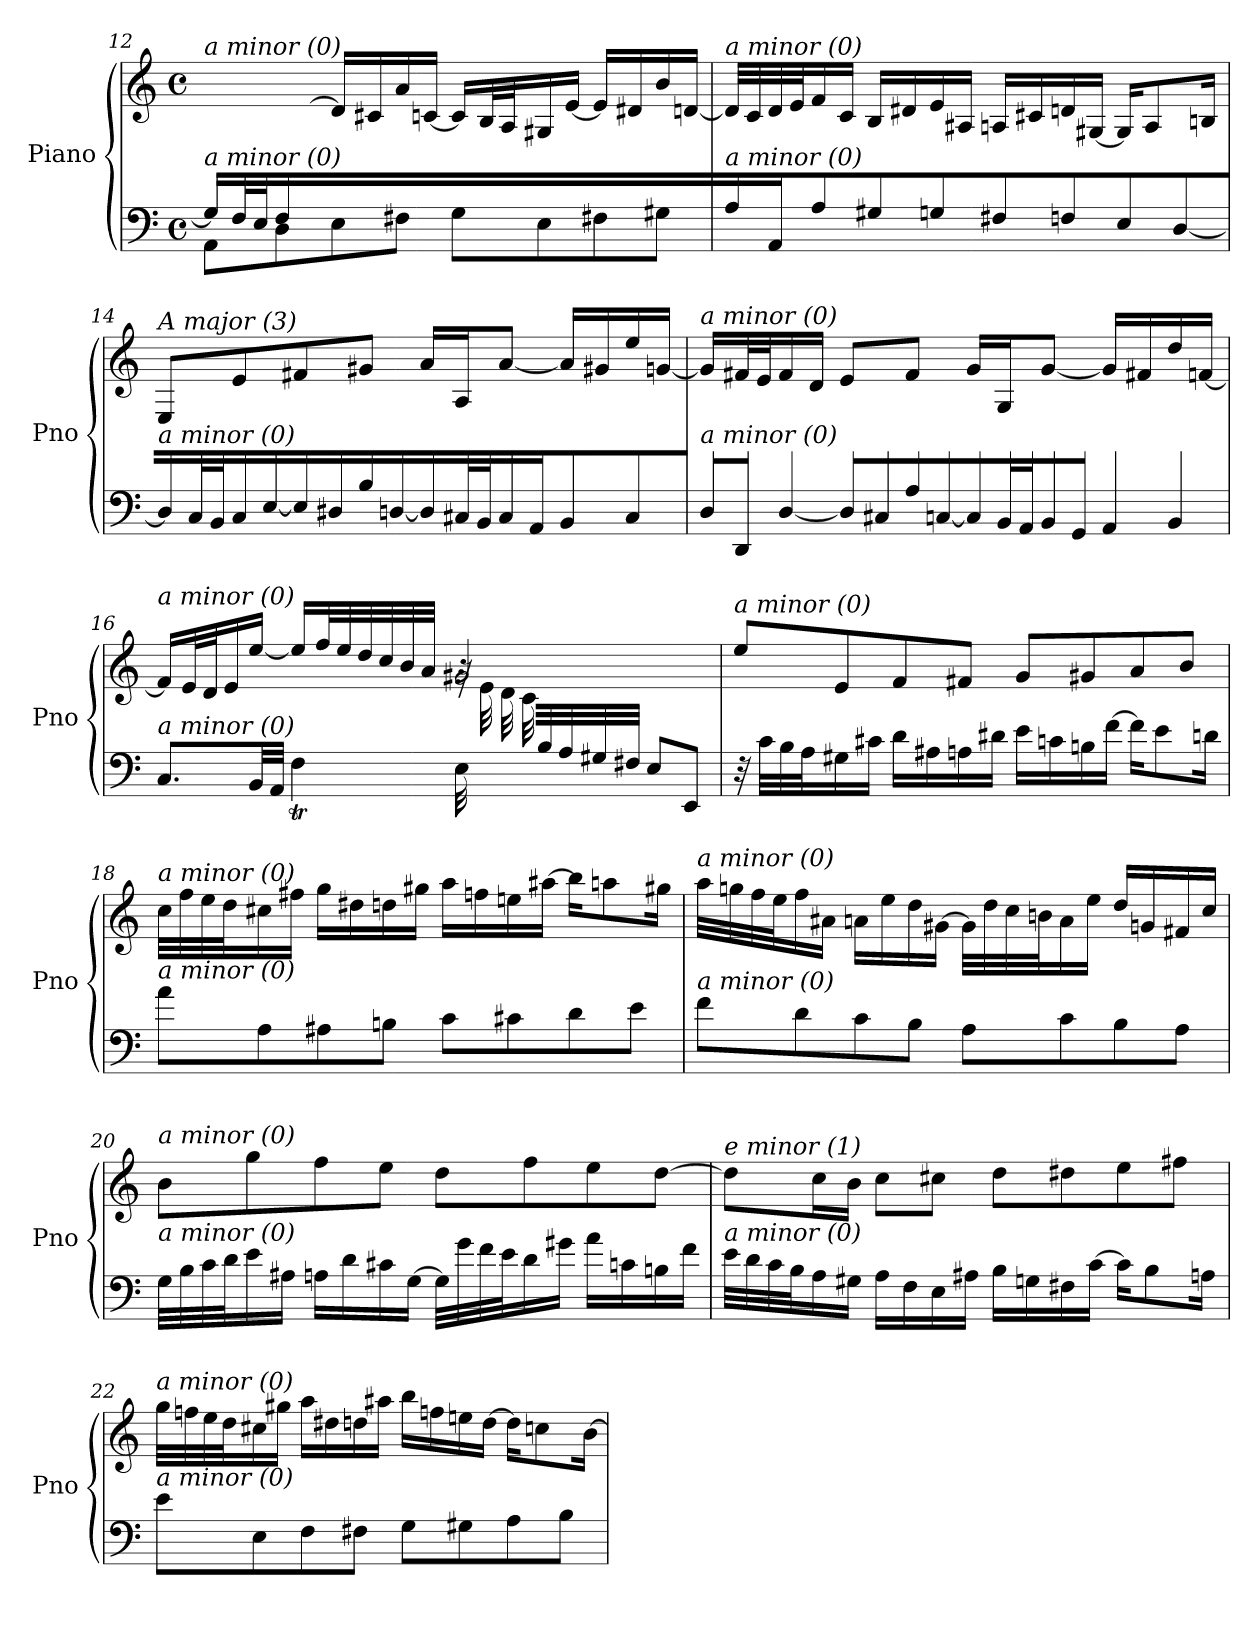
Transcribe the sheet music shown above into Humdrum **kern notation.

**kern	**kern
*part1	*part1
*staff2	*staff1
*I"Piano	*
*I'Pno	*
*clefF4	*clefG2
*k[]	*k[]
*M4/4	*M4/4
*met(c)	*met(c)
=12	=12
*^	*
!	!	!LO:TX:i:t=a minor (0)
!LO:TX:i:t=a minor (0)	!	!
16G/LL]	8AA\L	8.ryy
32F/L	.	.
32E/J	.	.
16F/	8D\	.
2ryy	.	[16d\JJ
.	8E\	16d/LL]
.	.	16c#X/
.	8F#X\J	16a/
.	.	[16cn/JJ
.	8G\L	16c/LL]
.	.	32B/L
.	.	32A/J
.	8E\	16G#X/
4ryy	.	[16e/JJ
.	8F#X\	16e/LL]
.	.	16d#X/
.	8G#X\J	16b/
16ryy	.	[16dn/JJ
*v	*v	*
!!LO:LB:g=z
=13	=13
!	!LO:TX:i:t=a minor (0)
!LO:TX:i:t=a minor (0)	!
16A\LL	32d/LLL]
.	32c/
16AA\J	32d/
.	32e/J
8A\J	16f/
.	16c/JJ
8G#X\L	16B/LL
.	16d#X/
8Gn\J	16e/
.	16A#Xi/JJ
8F#X\L	16A/LL
.	16c#X/
8Fn\	16dn/
.	[16G#X/JJ
8E\	16G#/KL]
.	8A/
[8D\J	.
.	16Bn/Jk
=14	=14
!	!LO:TX:i:t=A major (3)
!LO:TX:i:t=a minor (0)	!
16D\LL]	8E/L
32C\L	.
32BB\J	.
16C\	8e/
[16E\JJ	.
16E\LL]	8f#X/
16D#X\	.
16B\	8g#X/J
[16Dn\JJ	.
16D/LL]	16a/LL
32C#X/L	16A/J
32BB/J	.
16C#/	[8a/J
16AA/JJ	.
8BB/L	16a/LL]
.	16g#X/
8C#/J	16ee/
.	[16gn/JJ
!!LO:LB:g=z
=15	=15
!	!LO:TX:i:t=a minor (0)
!LO:TX:i:t=a minor (0)	!
16D/LL	16g/LL]
16DD/J	32f#X/L
.	32e/J
[8D/J	16f#/
.	16d/JJ
16D/LL]	8e/L
16C#X/	.
16A/	8f#/J
[16Cn/JJ	.
16C/LL]	16g/LL
32BB/L	16G/J
32AA/J	.
16BB/	[8g/J
16GG/JJ	.
8AA/L	16g/LL]
.	16f#X/
8BB/J	16dd/
.	[16fn/JJ
=16	=16
*^	*^
!	!	!LO:TX:i:t=a minor (0)	!
!LO:TX:i:t=a minor (0)	!	!	!
2ryy	8.C/L	16f/LL]	2ryy
.	.	32e/L	.
.	.	32d/J	.
.	.	16e/	.
.	32BB/LL	[16ee/JJ	.
.	32AA/JJJ	.	.
.	4FT\	16ee/LL]	.
.	.	32ff/L	.
.	.	32ee/	.
.	.	32dd/	.
.	.	32cc/	.
.	.	32b/	.
.	.	32a/JJJ	.
8ryy	32E\	2g#X/	32rg
.	32ryy	.	32e\LLL
.	16ryy	.	32d\
.	.	.	32c\
32B/	8ryy	.	8ryy
32A/	.	.	.
32G#X/	.	.	.
32F#X/JJJ	.	.	.
4ryy	8E/L	.	4ryy
.	8EE/J	.	.
*	*	*v	*v
!!LO:LB:g=z
=17	=17	=17
!	!	!LO:TX:i:t=a minor (0)
!LO:TX:i:t=a minor (0)	!	!
*v	*v	*
32r	8ee\L
32c\LLL	.
32B\	.
32A\J	.
16G#X\	8e/
16c#X\JJ	.
16d\LL	8f/
16A#Xi\	.
16A\	8f#X/J
16d#X\JJ	.
16e\LL	8g/L
16cn\	.
16Bn\	8g#X/
[16f\JJ	.
16f\KL]	8a/
8e\	.
.	8b/J
16dn\Jk	.
=18	=18
!	!LO:TX:i:t=a minor (0)
!LO:TX:i:t=a minor (0)	!
8a\L	32cc\LLL
.	32ff\
.	32ee\
.	32dd\J
8A\	16cc#X\
.	16ff#X\JJ
8A#Xi\	16gg\LL
.	16dd#Xi\
8Bn\J	16dd\
.	16gg#X\JJ
8c\L	16aa\LL
.	16ffn\
8c#X\	16een\
.	[16aa#Xi\JJ
8d\	16bb-\KL]
.	8aa\
8e\J	.
.	16gg#X\Jk
!!LO:LB:g=z
=19	=19
!	!LO:TX:i:t=a minor (0)
!LO:TX:i:t=a minor (0)	!
8f\L	32aa\LLL
.	32ggn\
.	32ff\
.	32ee\J
8d\	16ff\
.	16a#Xi\JJ
8c\	16a\LL
.	16ee\
8B\J	16dd\
.	[16g#X\JJ
8A\L	32g#\LLL]
.	32dd\
.	32cc\
.	32bn\J
8c\	16a\
.	16ee\JJ
8B\	16dd/LL
.	16gn/
8A\J	16f#X/
.	16cc/JJ
=20	=20
!	!LO:TX:i:t=a minor (0)
!LO:TX:i:t=a minor (0)	!
32G\LLL	8b\L
32B\	.
32c\	.
32d\J	.
16e\	8gg\
16A#Xi\JJ	.
16A\LL	8ff\
16d\	.
16c#X\	8ee\J
[16G\JJ	.
32G\LLL]	8dd\L
32g\	.
32f\	.
32e\J	.
16d\	8ff\
16g#X\JJ	.
16a\LL	8ee\
16cn\	.
16Bn\	[8dd\J
16f\JJ	.
!!LO:LB:g=z
=21	=21
!	!LO:TX:i:t=e minor (1)
!LO:TX:i:t=a minor (0)	!
32e\LLL	8dd\L]
32d\	.
32c\	.
32B\J	.
16A\	16cc\L
16G#X\JJ	16b\JJ
16A\LL	8cc\L
16F\	.
16E\	8cc#X\J
16A#X\JJ	.
16B\LL	8dd\L
16Gn\	.
16F#X\	8dd#X\
[16c\JJ	.
16c\KL]	8ee\
8B\	.
.	8ff#X\J
16An\Jk	.
=22	=22
!	!LO:TX:i:t=a minor (0)
!LO:TX:i:t=a minor (0)	!
8e\L	32gg\LLL
.	32ffn\
.	32ee\
.	32dd\J
8E\	16cc#X\
.	16gg#X\JJ
8F\	16aa\LL
.	16dd#Xi\
8F#X\J	16dd\
.	16aa#X\JJ
8G\L	16bb\LL
.	16ffn\
8G#X\	16een\
.	[16dd\JJ
8A\	16dd\KL]
.	8ccn\
8B\J	.
.	[16b\Jk
=	=
*-	*-
